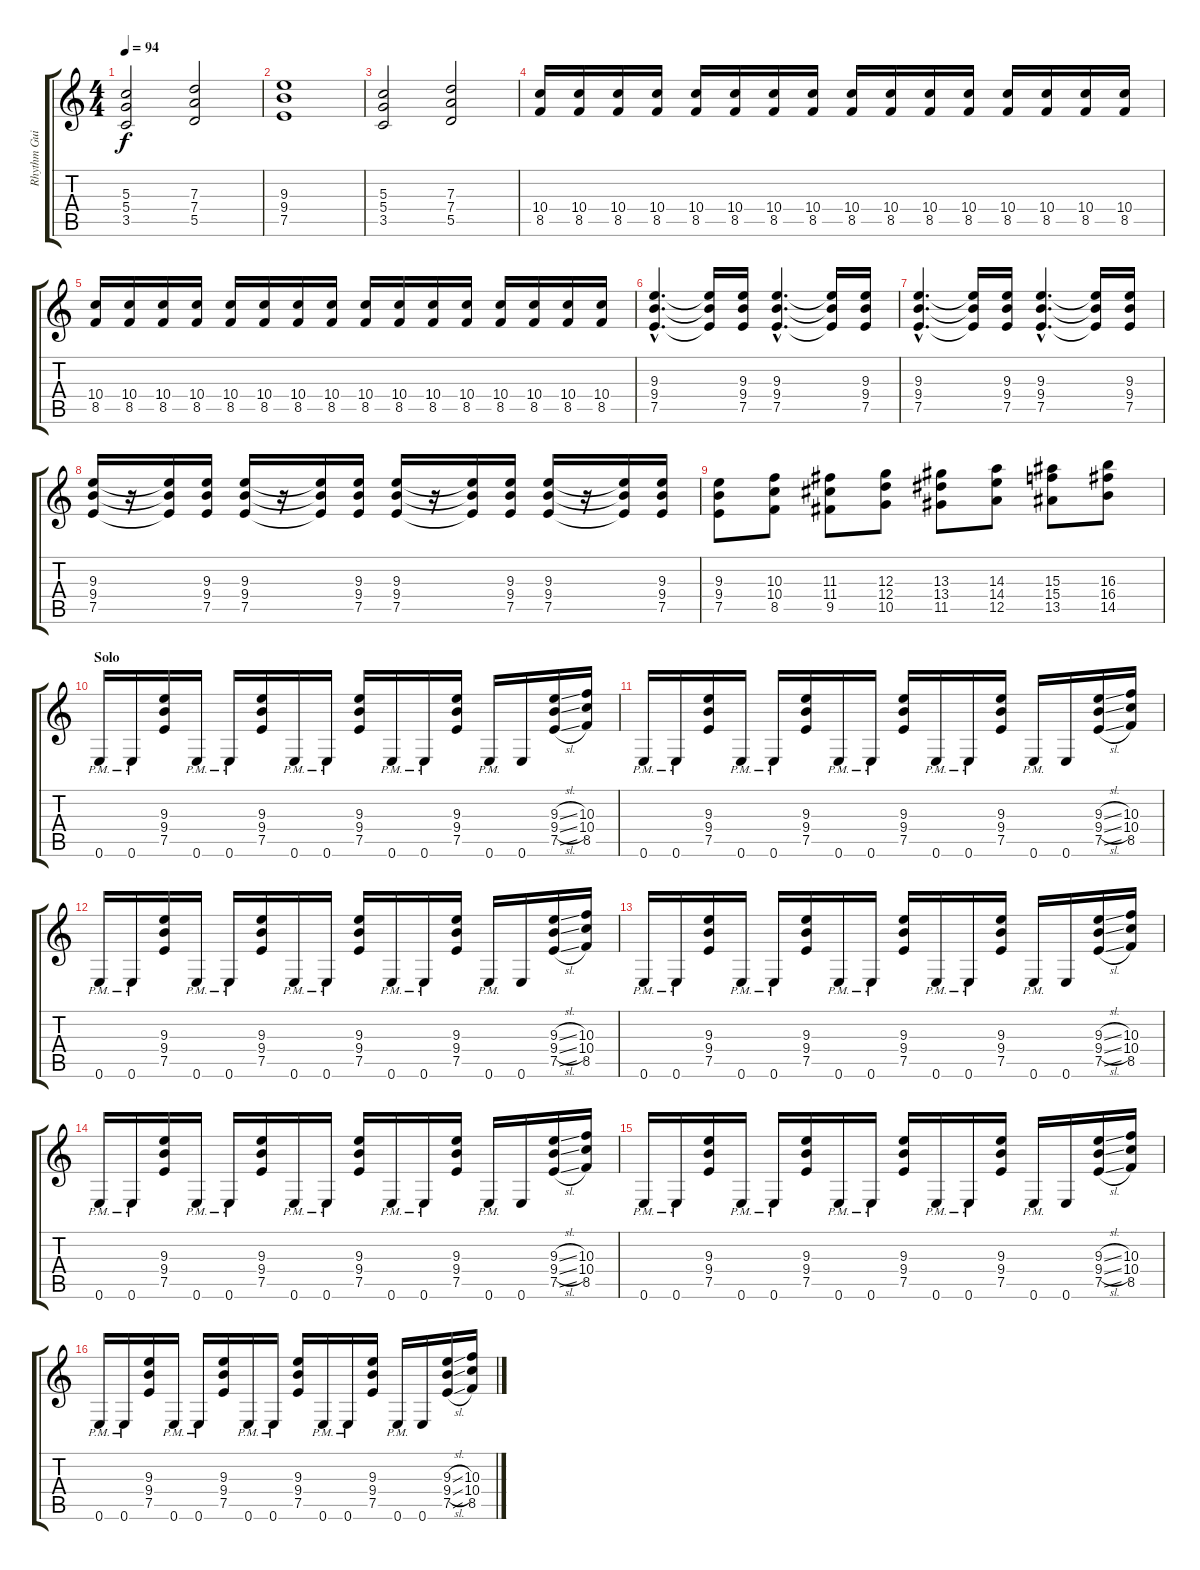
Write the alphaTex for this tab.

\track ("Rhythm Guitar" "Rhythm Gui") {instrument overdrivenguitar}
\staff {score tabs}
\tuning (E4 B3 G3 D3 A2 E2) {hide}
\ts (4 4)
\tempo 94
\clef g2
\ks c
(5.3 5.4 3.5).2{dy f} (7.3 7.4 5.5).2 |
(9.3 9.4 7.5).1 |
(5.3 5.4 3.5).2 (7.3 7.4 5.5).2 |
(10.4 8.5).16 (10.4 8.5).16 (10.4 8.5).16 (10.4 8.5).16 (10.4 8.5).16 (10.4 8.5).16 (10.4 8.5).16 (10.4 8.5).16 (10.4 8.5).16 (10.4 8.5).16 (10.4 8.5).16 (10.4 8.5).16 (10.4 8.5).16 (10.4 8.5).16 (10.4 8.5).16 (10.4 8.5).16 |
(10.4 8.5).16 (10.4 8.5).16 (10.4 8.5).16 (10.4 8.5).16 (10.4 8.5).16 (10.4 8.5).16 (10.4 8.5).16 (10.4 8.5).16 (10.4 8.5).16 (10.4 8.5).16 (10.4 8.5).16 (10.4 8.5).16 (10.4 8.5).16 (10.4 8.5).16 (10.4 8.5).16 (10.4 8.5).16 |
(9.3{hac} 9.4{hac} 7.5{hac}).4{d} (9.3{t} 9.4{t} 7.5{t}).16 (9.3 9.4 7.5).16 (9.3{hac} 9.4{hac} 7.5{hac}).4{d} (9.3{t} 9.4{t} 7.5{t}).16 (9.3 9.4 7.5).16 |
(9.3{hac} 9.4{hac} 7.5{hac}).4{d} (9.3{t} 9.4{t} 7.5{t}).16 (9.3 9.4 7.5).16 (9.3{hac} 9.4{hac} 7.5{hac}).4{d} (9.3{t} 9.4{t} 7.5{t}).16 (9.3 9.4 7.5).16 |
(9.3 9.4 7.5).16 r.16 (9.3{t} 9.4{t} 7.5{t}).16 (9.3 9.4 7.5).16 (9.3 9.4 7.5).16 r.16 (9.3{t} 9.4{t} 7.5{t}).16 (9.3 9.4 7.5).16 (9.3 9.4 7.5).16 r.16 (9.3{t} 9.4{t} 7.5{t}).16 (9.3 9.4 7.5).16 (9.3 9.4 7.5).16 r.16 (9.3{t} 9.4{t} 7.5{t}).16 (9.3 9.4 7.5).16 |
(9.3 9.4 7.5).8 (10.3 10.4 8.5).8 (11.3 11.4 9.5).8 (12.3 12.4 10.5).8 (13.3 13.4 11.5).8 (14.3 14.4 12.5).8 (15.3 15.4 13.5).8 (16.3 16.4 14.5).8 |
\section ("" "Solo")
0.6{pm}.16 0.6{pm}.16 (9.3 9.4 7.5).16 0.6{pm}.16 0.6{pm}.16 (9.3 9.4 7.5).16 0.6{pm}.16 0.6{pm}.16 (9.3 9.4 7.5).16 0.6{pm}.16 0.6{pm}.16 (9.3 9.4 7.5).16 0.6{pm}.16 0.6.16 (9.3{sl} 9.4{sl} 7.5{sl}).16 (10.3 10.4 8.5).16 |
0.6{pm}.16 0.6{pm}.16 (9.3 9.4 7.5).16 0.6{pm}.16 0.6{pm}.16 (9.3 9.4 7.5).16 0.6{pm}.16 0.6{pm}.16 (9.3 9.4 7.5).16 0.6{pm}.16 0.6{pm}.16 (9.3 9.4 7.5).16 0.6{pm}.16 0.6.16 (9.3{sl} 9.4{sl} 7.5{sl}).16 (10.3 10.4 8.5).16 |
0.6{pm}.16 0.6{pm}.16 (9.3 9.4 7.5).16 0.6{pm}.16 0.6{pm}.16 (9.3 9.4 7.5).16 0.6{pm}.16 0.6{pm}.16 (9.3 9.4 7.5).16 0.6{pm}.16 0.6{pm}.16 (9.3 9.4 7.5).16 0.6{pm}.16 0.6.16 (9.3{sl} 9.4{sl} 7.5{sl}).16 (10.3 10.4 8.5).16 |
0.6{pm}.16 0.6{pm}.16 (9.3 9.4 7.5).16 0.6{pm}.16 0.6{pm}.16 (9.3 9.4 7.5).16 0.6{pm}.16 0.6{pm}.16 (9.3 9.4 7.5).16 0.6{pm}.16 0.6{pm}.16 (9.3 9.4 7.5).16 0.6{pm}.16 0.6.16 (9.3{sl} 9.4{sl} 7.5{sl}).16 (10.3 10.4 8.5).16 |
0.6{pm}.16 0.6{pm}.16 (9.3 9.4 7.5).16 0.6{pm}.16 0.6{pm}.16 (9.3 9.4 7.5).16 0.6{pm}.16 0.6{pm}.16 (9.3 9.4 7.5).16 0.6{pm}.16 0.6{pm}.16 (9.3 9.4 7.5).16 0.6{pm}.16 0.6.16 (9.3{sl} 9.4{sl} 7.5{sl}).16 (10.3 10.4 8.5).16 |
0.6{pm}.16 0.6{pm}.16 (9.3 9.4 7.5).16 0.6{pm}.16 0.6{pm}.16 (9.3 9.4 7.5).16 0.6{pm}.16 0.6{pm}.16 (9.3 9.4 7.5).16 0.6{pm}.16 0.6{pm}.16 (9.3 9.4 7.5).16 0.6{pm}.16 0.6.16 (9.3{sl} 9.4{sl} 7.5{sl}).16 (10.3 10.4 8.5).16 |
0.6{pm}.16 0.6{pm}.16 (9.3 9.4 7.5).16 0.6{pm}.16 0.6{pm}.16 (9.3 9.4 7.5).16 0.6{pm}.16 0.6{pm}.16 (9.3 9.4 7.5).16 0.6{pm}.16 0.6{pm}.16 (9.3 9.4 7.5).16 0.6{pm}.16 0.6.16 (9.3{sl} 9.4{sl} 7.5{sl}).16 (10.3 10.4 8.5).16
